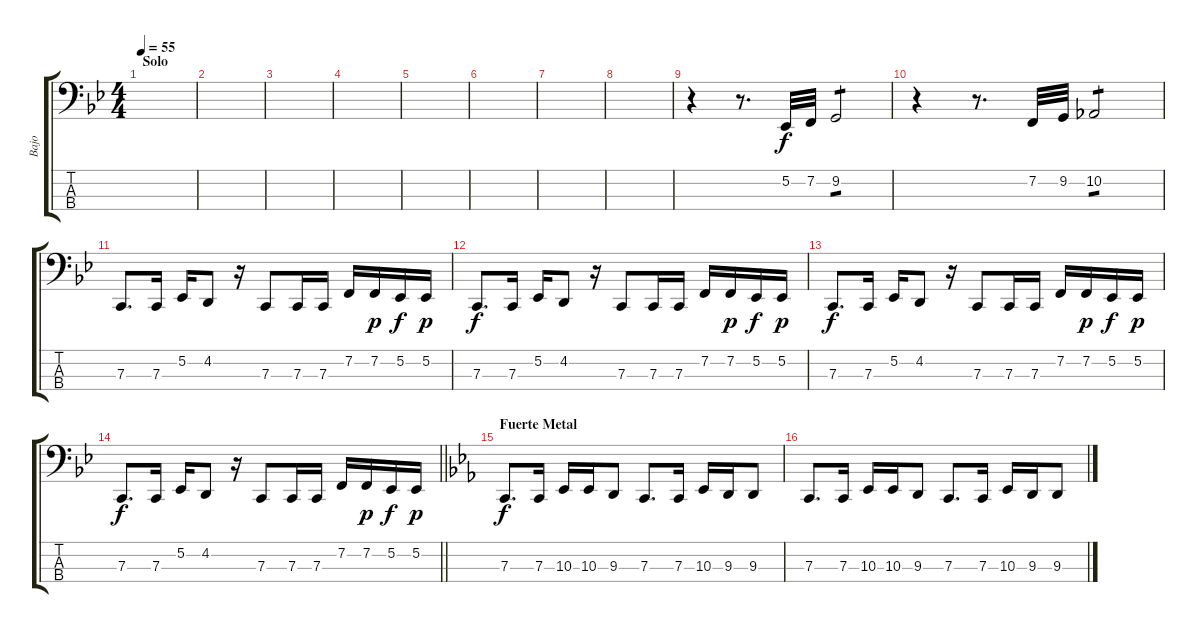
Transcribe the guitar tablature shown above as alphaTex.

\track ("Bajo" "Bajo") {instrument bassoon}
\staff {score tabs}
\tuning (Eb2 Bb1 F1 C1) {hide}
\ts (4 4)
\section ("" "Solo")
\tempo 55
\clef f4
\ks bb
|
|
|
|
|
|
|
|
r.4 r.8{d} 5.2.32 7.2.32 9.2.2{tp 1} |
r.4 r.8{d} 7.2.32 9.2.32 10.2.2{tp 1} |
7.3.8{d} 7.3.16 5.2.16 4.2.8 r.16 7.3.8 7.3.16 7.3.16 7.2.16 7.2.16{dy p} 5.2.16{dy f} 5.2.16{dy p} |
7.3.8{d dy f} 7.3.16 5.2.16 4.2.8 r.16 7.3.8 7.3.16 7.3.16 7.2.16 7.2.16{dy p} 5.2.16{dy f} 5.2.16{dy p} |
7.3.8{d dy f} 7.3.16 5.2.16 4.2.8 r.16 7.3.8 7.3.16 7.3.16 7.2.16 7.2.16{dy p} 5.2.16{dy f} 5.2.16{dy p} |
\barLineRight lightlight
7.3.8{d dy f} 7.3.16 5.2.16 4.2.8 r.16 7.3.8 7.3.16 7.3.16 7.2.16 7.2.16{dy p} 5.2.16{dy f} 5.2.16{dy p} |
\section ("" "Fuerte Metal")
\ks cminor
7.3.8{d dy f} 7.3.16 10.3.16 10.3.16 9.3.8 7.3.8{d} 7.3.16 10.3.16 9.3.16 9.3.8 |
7.3.8{d} 7.3.16 10.3.16 10.3.16 9.3.8 7.3.8{d} 7.3.16 10.3.16 9.3.16 9.3.8
